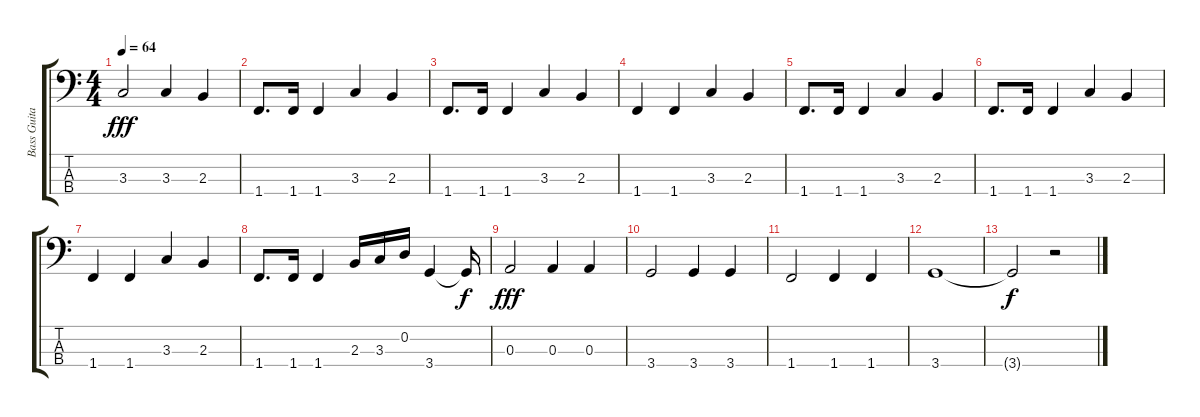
\track ("Bass Guitar Track" "Bass Guita") {instrument electricbasspick}
\staff {score tabs}
\tuning (G2 D2 A1 E1) {hide}
\ts (4 4)
\tempo 64
\clef f4
\ks c
3.3.2{dy fff} 3.3.4 2.3.4 |
1.4.8{d} 1.4.16 1.4.4 3.3.4 2.3.4 |
1.4.8{d} 1.4.16 1.4.4 3.3.4 2.3.4 |
1.4.4 1.4.4 3.3.4 2.3.4 |
1.4.8{d} 1.4.16 1.4.4 3.3.4 2.3.4 |
1.4.8{d} 1.4.16 1.4.4 3.3.4 2.3.4 |
1.4.4 1.4.4 3.3.4 2.3.4 |
1.4.8{d} 1.4.16 1.4.4 2.3.16 3.3.16 0.2.16 3.4.4 3.4{t}.16{dy f} |
0.3.2{dy fff} 0.3.4 0.3.4 |
3.4.2 3.4.4 3.4.4 |
1.4.2 1.4.4 1.4.4 |
3.4.1 |
3.4{t}.2{dy f} r.2
